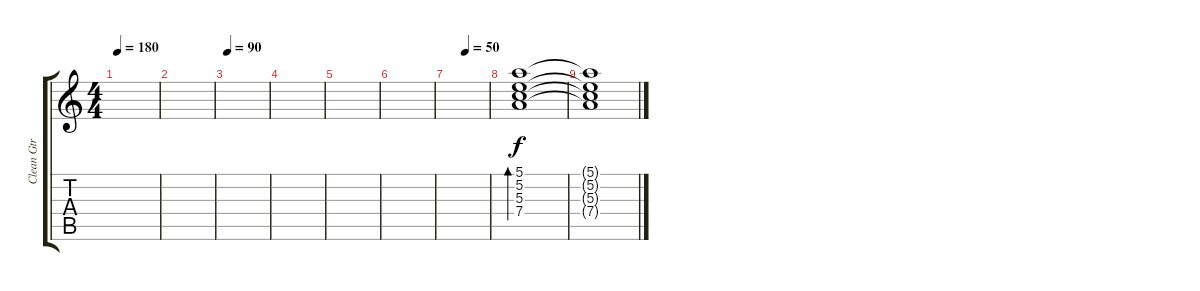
\track ("Clean Gtr 3" "Clean Gtr ") {instrument electricguitarclean}
\staff {score tabs}
\tuning (E4 B3 G3 D3 A2 E2) {hide}
\ts (4 4)
\tempo 180
\clef g2
\ks aminor
|
|
\tempo 90
|
|
|
|
\tempo (50 0.4375)
|
(5.1 5.2 5.3 7.4).1{bd 480} |
(5.1{t} 5.2{t} 5.3{t} 7.4{t}).1
